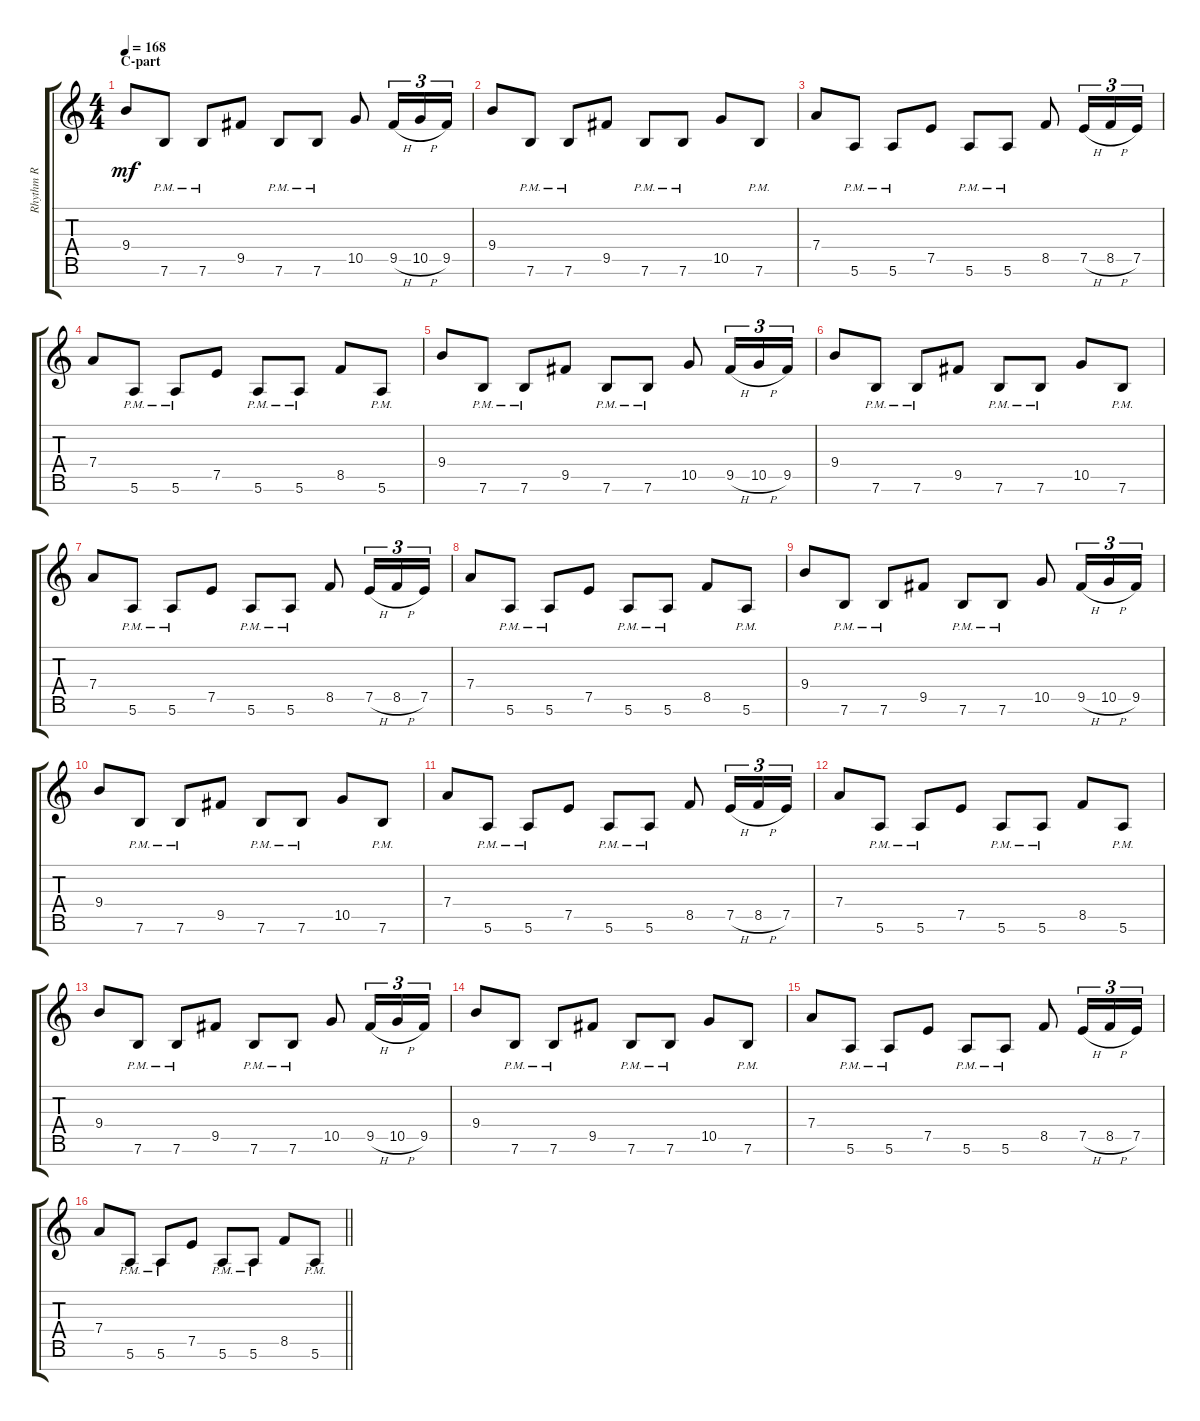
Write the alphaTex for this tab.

\track ("Rhythm R" "Rhythm R") {instrument overdrivenguitar}
\staff {score tabs}
\tuning (E4 B3 G3 D3 A2 E2 B1) {hide}
\ts (4 4)
\section ("" "C-part")
\tempo 168
\clef g2
\ks c
9.4.8{dy mf} 7.6{pm}.8 7.6{pm}.8 9.5.8 7.6{pm}.8 7.6{pm}.8 10.5.8 9.5{h}.16{tu (3 2)} 10.5{h}.16{tu (3 2)} 9.5.16{tu (3 2)} |
9.4.8 7.6{pm}.8 7.6{pm}.8 9.5.8 7.6{pm}.8 7.6{pm}.8 10.5.8 7.6{pm}.8 |
7.4.8 5.6{pm}.8 5.6{pm}.8 7.5.8 5.6{pm}.8 5.6{pm}.8 8.5.8 7.5{h}.16{tu (3 2)} 8.5{h}.16{tu (3 2)} 7.5.16{tu (3 2)} |
7.4.8 5.6{pm}.8 5.6{pm}.8 7.5.8 5.6{pm}.8 5.6{pm}.8 8.5.8 5.6{pm}.8 |
9.4.8 7.6{pm}.8 7.6{pm}.8 9.5.8 7.6{pm}.8 7.6{pm}.8 10.5.8 9.5{h}.16{tu (3 2)} 10.5{h}.16{tu (3 2)} 9.5.16{tu (3 2)} |
9.4.8 7.6{pm}.8 7.6{pm}.8 9.5.8 7.6{pm}.8 7.6{pm}.8 10.5.8 7.6{pm}.8 |
7.4.8 5.6{pm}.8 5.6{pm}.8 7.5.8 5.6{pm}.8 5.6{pm}.8 8.5.8 7.5{h}.16{tu (3 2)} 8.5{h}.16{tu (3 2)} 7.5.16{tu (3 2)} |
7.4.8 5.6{pm}.8 5.6{pm}.8 7.5.8 5.6{pm}.8 5.6{pm}.8 8.5.8 5.6{pm}.8 |
9.4.8 7.6{pm}.8 7.6{pm}.8 9.5.8 7.6{pm}.8 7.6{pm}.8 10.5.8 9.5{h}.16{tu (3 2)} 10.5{h}.16{tu (3 2)} 9.5.16{tu (3 2)} |
9.4.8 7.6{pm}.8 7.6{pm}.8 9.5.8 7.6{pm}.8 7.6{pm}.8 10.5.8 7.6{pm}.8 |
7.4.8 5.6{pm}.8 5.6{pm}.8 7.5.8 5.6{pm}.8 5.6{pm}.8 8.5.8 7.5{h}.16{tu (3 2)} 8.5{h}.16{tu (3 2)} 7.5.16{tu (3 2)} |
7.4.8 5.6{pm}.8 5.6{pm}.8 7.5.8 5.6{pm}.8 5.6{pm}.8 8.5.8 5.6{pm}.8 |
9.4.8 7.6{pm}.8 7.6{pm}.8 9.5.8 7.6{pm}.8 7.6{pm}.8 10.5.8 9.5{h}.16{tu (3 2)} 10.5{h}.16{tu (3 2)} 9.5.16{tu (3 2)} |
9.4.8 7.6{pm}.8 7.6{pm}.8 9.5.8 7.6{pm}.8 7.6{pm}.8 10.5.8 7.6{pm}.8 |
7.4.8 5.6{pm}.8 5.6{pm}.8 7.5.8 5.6{pm}.8 5.6{pm}.8 8.5.8 7.5{h}.16{tu (3 2)} 8.5{h}.16{tu (3 2)} 7.5.16{tu (3 2)} |
\barLineRight lightlight
7.4.8 5.6{pm}.8 5.6{pm}.8 7.5.8 5.6{pm}.8 5.6{pm}.8 8.5.8 5.6{pm}.8
